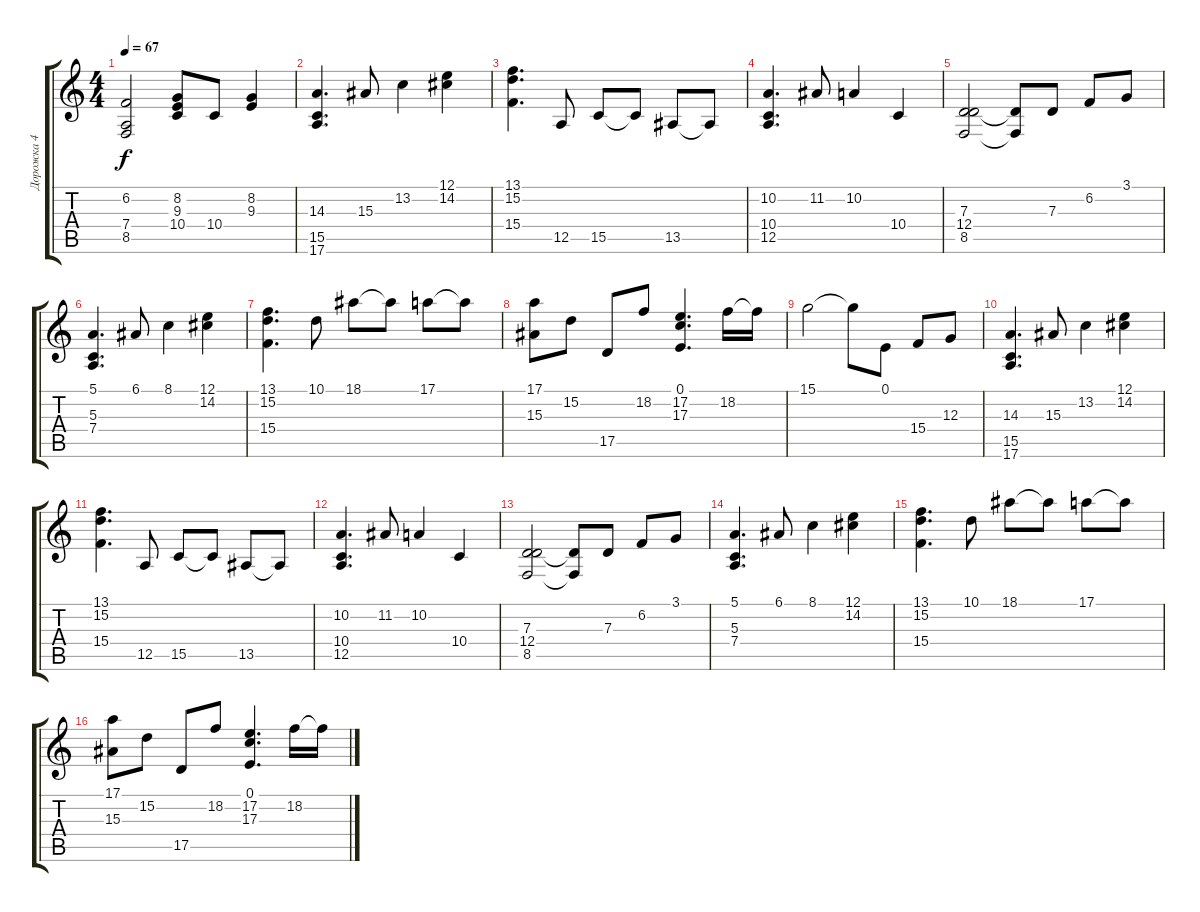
\track ("Дорожка 4" "Дорожка 4") {instrument acousticgrandpiano}
\staff {score tabs}
\tuning (E4 B3 G3 D3 A2 E2) {hide}
\ts (4 4)
\tempo 67
\clef g2
\ks c
(6.2 7.4 8.5).2{dy f} (8.2 9.3 10.4).8 10.4.8 (8.2 9.3).4 |
(14.3 15.5 17.6).4{d} 15.3.8 13.2.4 (12.1 14.2).4 |
(13.1 15.2 15.4).4{d} 12.5.8 15.5.8 15.5{t}.8 13.5.8 13.5{t}.8 |
(10.2 10.4 12.5).4{d} 11.2.8 10.2.4 10.4.4 |
(7.3 12.4 8.5).2 (7.3{t} 8.5{t}).8 7.3.8 6.2.8 3.1.8 |
(5.1 5.3 7.4).4{d} 6.1.8 8.1.4 (12.1 14.2).4 |
(13.1 15.2 15.4).4{d} 10.1.8 18.1.8 18.1{t}.8 17.1.8 17.1{t}.8 |
(17.1 15.3).8 15.2.8 17.5.8 18.2.8 (0.1 17.2 17.3).4{d} 18.2.16 18.2{t}.16 |
15.1.2 15.1{t}.8 0.1.8 15.4.8 12.3.8 |
(14.3 15.5 17.6).4{d} 15.3.8 13.2.4 (12.1 14.2).4 |
(13.1 15.2 15.4).4{d} 12.5.8 15.5.8 15.5{t}.8 13.5.8 13.5{t}.8 |
(10.2 10.4 12.5).4{d} 11.2.8 10.2.4 10.4.4 |
(7.3 12.4 8.5).2 (7.3{t} 8.5{t}).8 7.3.8 6.2.8 3.1.8 |
(5.1 5.3 7.4).4{d} 6.1.8 8.1.4 (12.1 14.2).4 |
(13.1 15.2 15.4).4{d} 10.1.8 18.1.8 18.1{t}.8 17.1.8 17.1{t}.8 |
(17.1 15.3).8 15.2.8 17.5.8 18.2.8 (0.1 17.2 17.3).4{d} 18.2.16 18.2{t}.16
